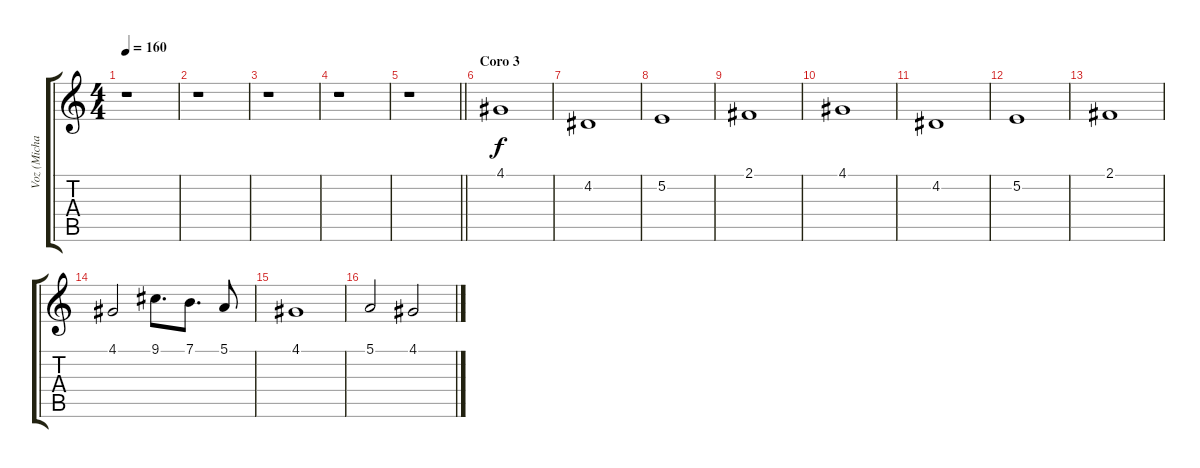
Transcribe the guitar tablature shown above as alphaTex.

\track ("Voz (Michael)" "Voz (Micha") {instrument lead6voice}
\staff {score tabs}
\tuning (E4 B3 G3 D3 A2 E2) {hide}
\ts (4 4)
\tempo 160
\clef g2
\ks c
r.1{dy f} |
r.1 |
r.1 |
r.1 |
\barLineRight lightlight
r.1 |
\section ("" "Coro 3")
4.1.1 |
4.2.1 |
5.2.1 |
2.1.1 |
4.1.1 |
4.2.1 |
5.2.1 |
2.1.1 |
4.1.2 9.1.8{d} 7.1.8{d} 5.1.8 |
4.1.1 |
5.1.2 4.1.2
